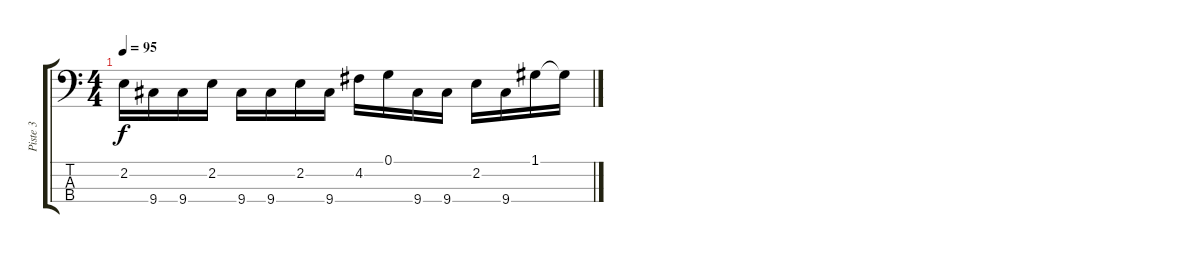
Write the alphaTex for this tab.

\track ("Piste 3" "Piste 3") {instrument electricbassfinger}
\staff {score tabs}
\tuning (G2 D2 G0 E1) {hide}
\ts (4 4)
\tempo 95
\clef f4
\ks c
2.2.16{dy f} 9.4.16 9.4.16 2.2.16 9.4.16 9.4.16 2.2.16 9.4.16 4.2.16 0.1.16 9.4.16 9.4.16 2.2.16 9.4.16 1.1.16 1.1{t}.16
